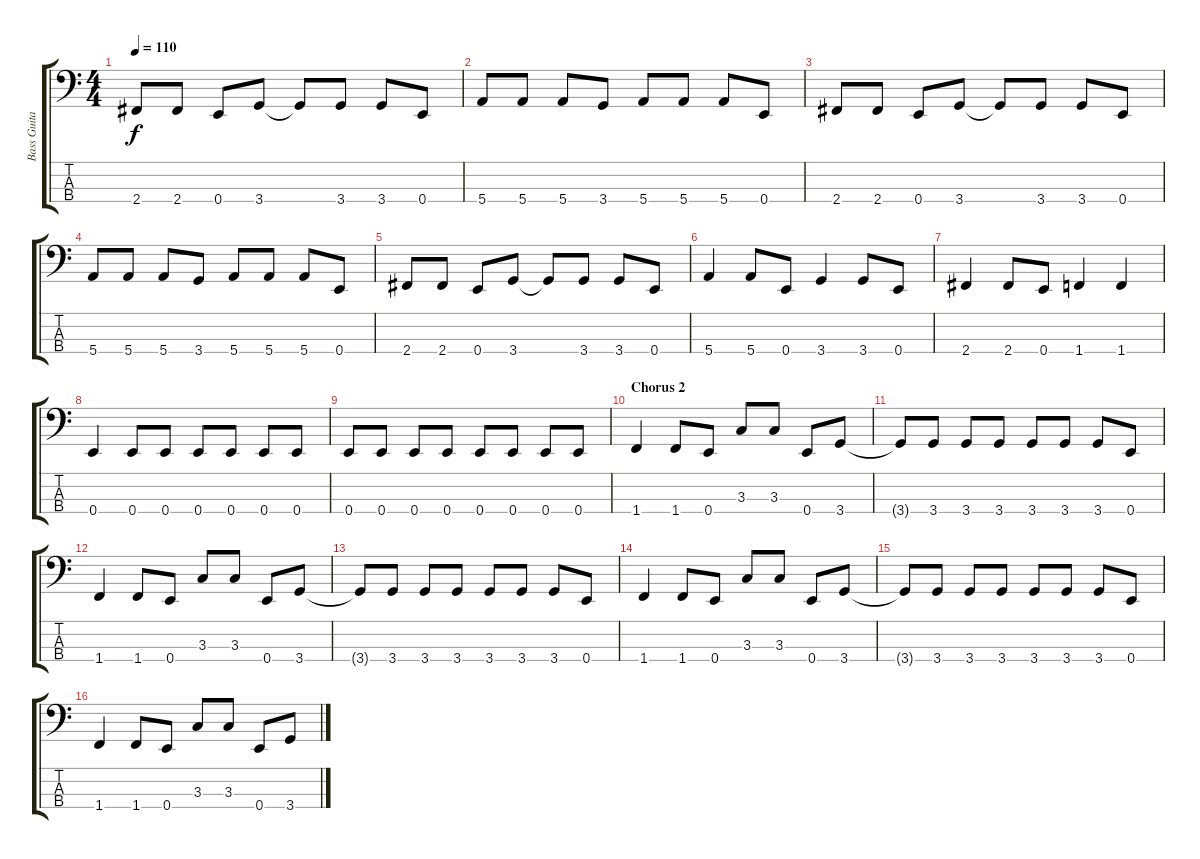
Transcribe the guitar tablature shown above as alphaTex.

\track ("Bass Guitar" "Bass Guita") {instrument electricbasspick}
\staff {score tabs}
\tuning (G2 D2 A1 E1) {hide}
\ts (4 4)
\tempo 110
\clef f4
\ks c
2.4.8{dy f} 2.4.8 0.4.8 3.4.8 3.4{t}.8 3.4.8 3.4.8 0.4.8 |
5.4.8 5.4.8 5.4.8 3.4.8 5.4.8 5.4.8 5.4.8 0.4.8 |
2.4.8 2.4.8 0.4.8 3.4.8 3.4{t}.8 3.4.8 3.4.8 0.4.8 |
5.4.8 5.4.8 5.4.8 3.4.8 5.4.8 5.4.8 5.4.8 0.4.8 |
2.4.8 2.4.8 0.4.8 3.4.8 3.4{t}.8 3.4.8 3.4.8 0.4.8 |
5.4.4 5.4.8 0.4.8 3.4.4 3.4.8 0.4.8 |
2.4.4 2.4.8 0.4.8 1.4.4 1.4.4 |
0.4.4 0.4.8 0.4.8 0.4.8 0.4.8 0.4.8 0.4.8 |
0.4.8 0.4.8 0.4.8 0.4.8 0.4.8 0.4.8 0.4.8 0.4.8 |
\section ("" "Chorus 2")
1.4.4 1.4.8 0.4.8 3.3.8 3.3.8 0.4.8 3.4.8 |
3.4{t}.8 3.4.8 3.4.8 3.4.8 3.4.8 3.4.8 3.4.8 0.4.8 |
1.4.4 1.4.8 0.4.8 3.3.8 3.3.8 0.4.8 3.4.8 |
3.4{t}.8 3.4.8 3.4.8 3.4.8 3.4.8 3.4.8 3.4.8 0.4.8 |
1.4.4 1.4.8 0.4.8 3.3.8 3.3.8 0.4.8 3.4.8 |
3.4{t}.8 3.4.8 3.4.8 3.4.8 3.4.8 3.4.8 3.4.8 0.4.8 |
1.4.4 1.4.8 0.4.8 3.3.8 3.3.8 0.4.8 3.4.8
